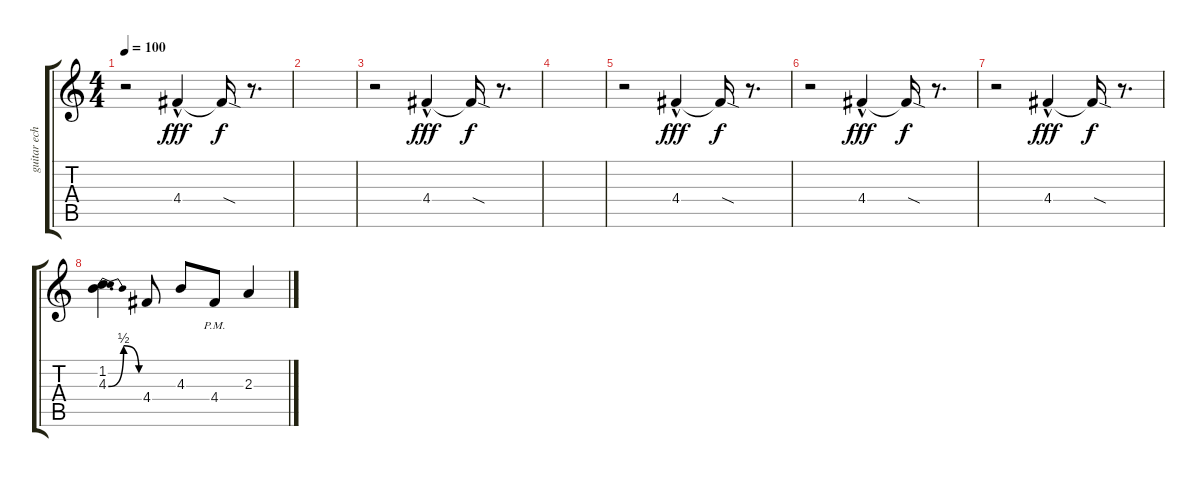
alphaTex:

\track ("guitar echo" "guitar ech") {instrument overdrivenguitar}
\staff {score tabs}
\tuning (E4 B3 G3 D3 A2 E2) {hide}
\ts (4 4)
\tempo 100
\clef g2
\ks c
r.2{dy f} 4.4{hac}.4{dy fff} 4.4{sod t}.16{dy f} r.8{d} |
|
r.2 4.4{hac}.4{dy fff} 4.4{sod t}.16{dy f} r.8{d} |
|
r.2 4.4{hac}.4{dy fff} 4.4{sod t}.16{dy f} r.8{d} |
r.2 4.4{hac}.4{dy fff} 4.4{sod t}.16{dy f} r.8{d} |
r.2 4.4{hac}.4{dy fff} 4.4{sod t}.16{dy f} r.8{d} |
(1.2 4.3{be (bendrelease 0 0 15 2 45 2 60 0)}).4{d} 4.4.8 4.3{be (hold 0 0 60 0)}.8 4.4{pm}.8 2.3.4
